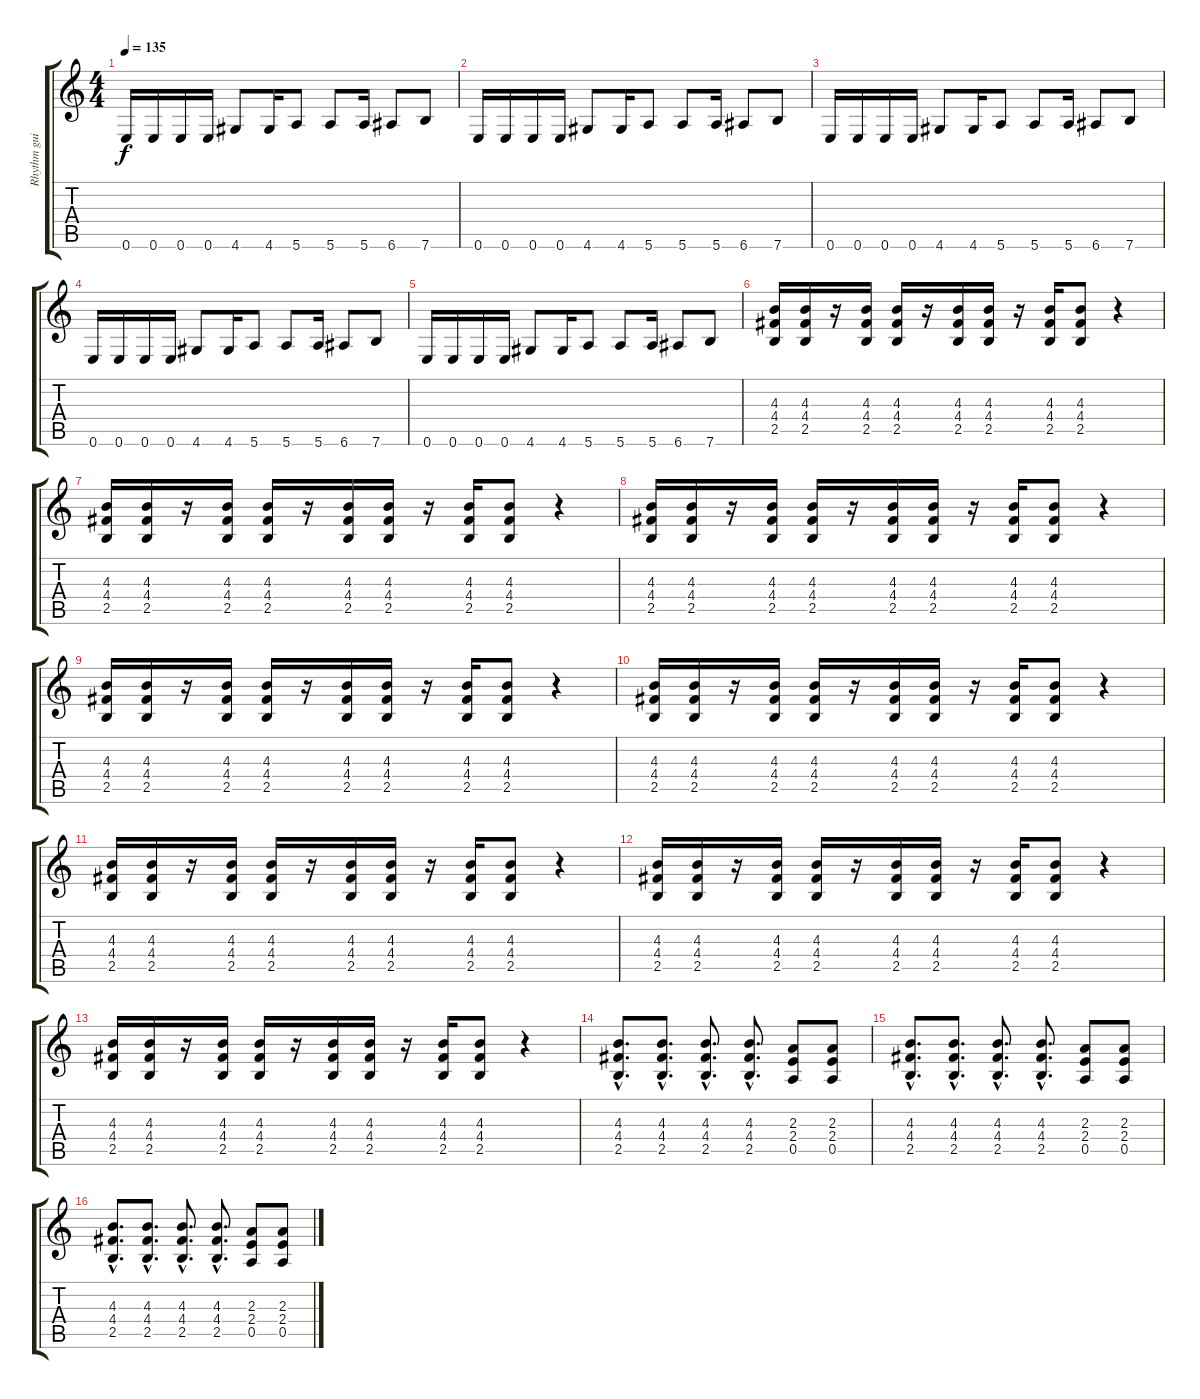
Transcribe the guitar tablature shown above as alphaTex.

\track ("Rhythm guitar (distortion)" "Rhythm gui") {instrument distortionguitar}
\staff {score tabs}
\tuning (E4 B3 G3 D3 A2 E2) {hide}
\ts (4 4)
\tempo 135
\clef g2
\ks c
0.6.16{dy f} 0.6.16 0.6.16 0.6.16 4.6.8 4.6.16 5.6.8 5.6.8 5.6.16 6.6.8 7.6.8 |
0.6.16 0.6.16 0.6.16 0.6.16 4.6.8 4.6.16 5.6.8 5.6.8 5.6.16 6.6.8 7.6.8 |
0.6.16 0.6.16 0.6.16 0.6.16 4.6.8 4.6.16 5.6.8 5.6.8 5.6.16 6.6.8 7.6.8 |
0.6.16 0.6.16 0.6.16 0.6.16 4.6.8 4.6.16 5.6.8 5.6.8 5.6.16 6.6.8 7.6.8 |
0.6.16 0.6.16 0.6.16 0.6.16 4.6.8 4.6.16 5.6.8 5.6.8 5.6.16 6.6.8 7.6.8 |
(4.3 4.4 2.5).16 (4.3 4.4 2.5).16 r.16 (4.3 4.4 2.5).16 (4.3 4.4 2.5).16 r.16 (4.3 4.4 2.5).16 (4.3 4.4 2.5).16 r.16 (4.3 4.4 2.5).16 (4.3 4.4 2.5).8 r.4 |
(4.3 4.4 2.5).16 (4.3 4.4 2.5).16 r.16 (4.3 4.4 2.5).16 (4.3 4.4 2.5).16 r.16 (4.3 4.4 2.5).16 (4.3 4.4 2.5).16 r.16 (4.3 4.4 2.5).16 (4.3 4.4 2.5).8 r.4 |
(4.3 4.4 2.5).16 (4.3 4.4 2.5).16 r.16 (4.3 4.4 2.5).16 (4.3 4.4 2.5).16 r.16 (4.3 4.4 2.5).16 (4.3 4.4 2.5).16 r.16 (4.3 4.4 2.5).16 (4.3 4.4 2.5).8 r.4 |
(4.3 4.4 2.5).16 (4.3 4.4 2.5).16 r.16 (4.3 4.4 2.5).16 (4.3 4.4 2.5).16 r.16 (4.3 4.4 2.5).16 (4.3 4.4 2.5).16 r.16 (4.3 4.4 2.5).16 (4.3 4.4 2.5).8 r.4 |
(4.3 4.4 2.5).16 (4.3 4.4 2.5).16 r.16 (4.3 4.4 2.5).16 (4.3 4.4 2.5).16 r.16 (4.3 4.4 2.5).16 (4.3 4.4 2.5).16 r.16 (4.3 4.4 2.5).16 (4.3 4.4 2.5).8 r.4 |
(4.3 4.4 2.5).16 (4.3 4.4 2.5).16 r.16 (4.3 4.4 2.5).16 (4.3 4.4 2.5).16 r.16 (4.3 4.4 2.5).16 (4.3 4.4 2.5).16 r.16 (4.3 4.4 2.5).16 (4.3 4.4 2.5).8 r.4 |
(4.3 4.4 2.5).16 (4.3 4.4 2.5).16 r.16 (4.3 4.4 2.5).16 (4.3 4.4 2.5).16 r.16 (4.3 4.4 2.5).16 (4.3 4.4 2.5).16 r.16 (4.3 4.4 2.5).16 (4.3 4.4 2.5).8 r.4 |
(4.3 4.4 2.5).16 (4.3 4.4 2.5).16 r.16 (4.3 4.4 2.5).16 (4.3 4.4 2.5).16 r.16 (4.3 4.4 2.5).16 (4.3 4.4 2.5).16 r.16 (4.3 4.4 2.5).16 (4.3 4.4 2.5).8 r.4 |
(4.3{hac} 4.4{hac} 2.5{hac}).8{d} (4.3{hac} 4.4{hac} 2.5{hac}).8{d} (4.3{hac} 4.4{hac} 2.5{hac}).8{d} (4.3{hac} 4.4{hac} 2.5{hac}).8{d} (2.3 2.4 0.5).8 (2.3 2.4 0.5).8 |
(4.3{hac} 4.4{hac} 2.5{hac}).8{d} (4.3{hac} 4.4{hac} 2.5{hac}).8{d} (4.3{hac} 4.4{hac} 2.5{hac}).8{d} (4.3{hac} 4.4{hac} 2.5{hac}).8{d} (2.3 2.4 0.5).8 (2.3 2.4 0.5).8 |
(4.3{hac} 4.4{hac} 2.5{hac}).8{d} (4.3{hac} 4.4{hac} 2.5{hac}).8{d} (4.3{hac} 4.4{hac} 2.5{hac}).8{d} (4.3{hac} 4.4{hac} 2.5{hac}).8{d} (2.3 2.4 0.5).8 (2.3 2.4 0.5).8
